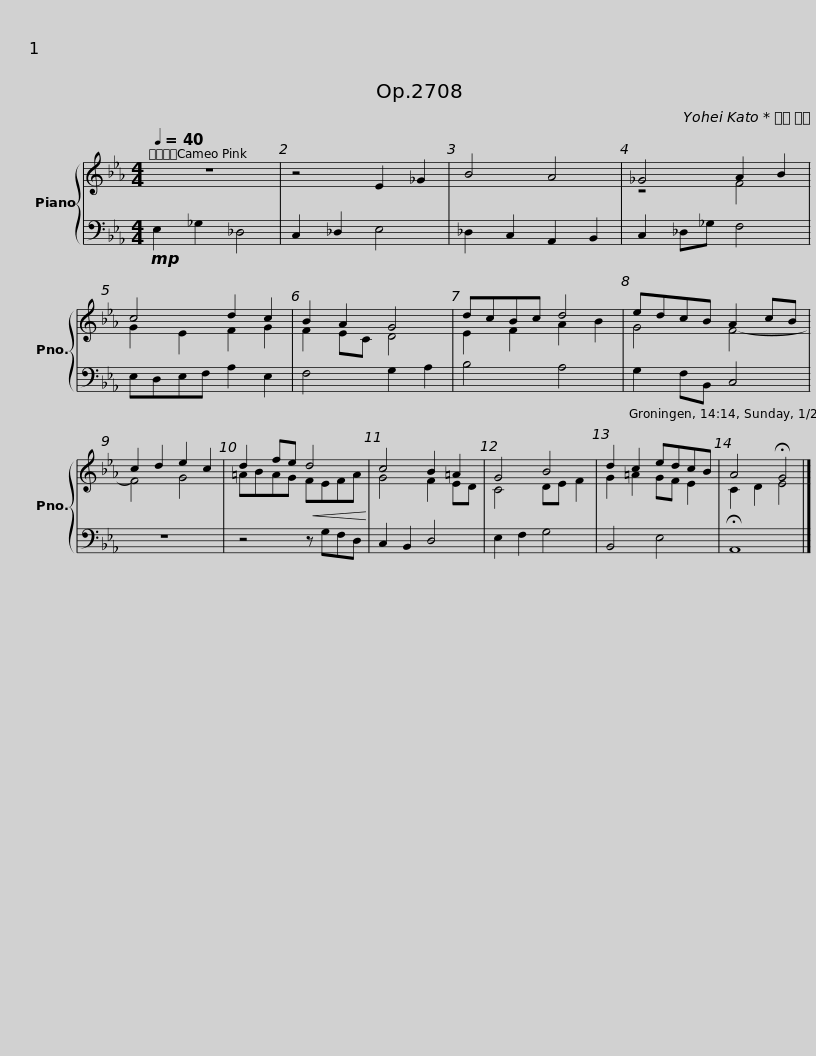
X:1
%%score { ( 1 3 ) | 2 }
L:1/8
Q:1/4=40
M:4/4
I:linebreak $
K:Eb
V:1 treble
V:3 treble
V:2 bass
V:1
 z8 | z4 E2 _G2 | B4 A4 | _G4 A2 B2 | c4 d2 c2 | %5
 B2 A2 G4 | dcBc d4 |$ edcB A2 cB | c2 d2 e2 c2 | d2 fe!<(! d4!<)! | %10
 c4 B2 =A2 | G4 B4 | d2 c2 edcB | A4 !fermata!G4 |] %14
V:2
!mp! E,2 _G,2 _D,4 | C,2 _D,2 E,4 | _D,2 C,2 A,,2 B,,2 | C,2 _D,_G, F,4 | E,D,E,F, A,2 E,2 | %5
 F,4 G,2 A,2 | B,4 A,4 |$ G,2 F,B,, C,4 | z8 | z4 z G,F,D, | %10
 C,2 B,,2 D,4 | E,2 F,2 G,4 | B,,4 E,4 | !fermata!A,,8 |] %14
V:3
 x8 | x8 | x8 | z4 F4 | G2 E2 F2 G2 | %5
 F2 EC D4 | E2 F2 A2 B2 |$ G4 F4- | F4 G4 | =ABAG FEFA | %10
 G4 F2 ED | C4 DE F2 | G2 =A2 GF E2 | C2 D2 E4 |] %14
